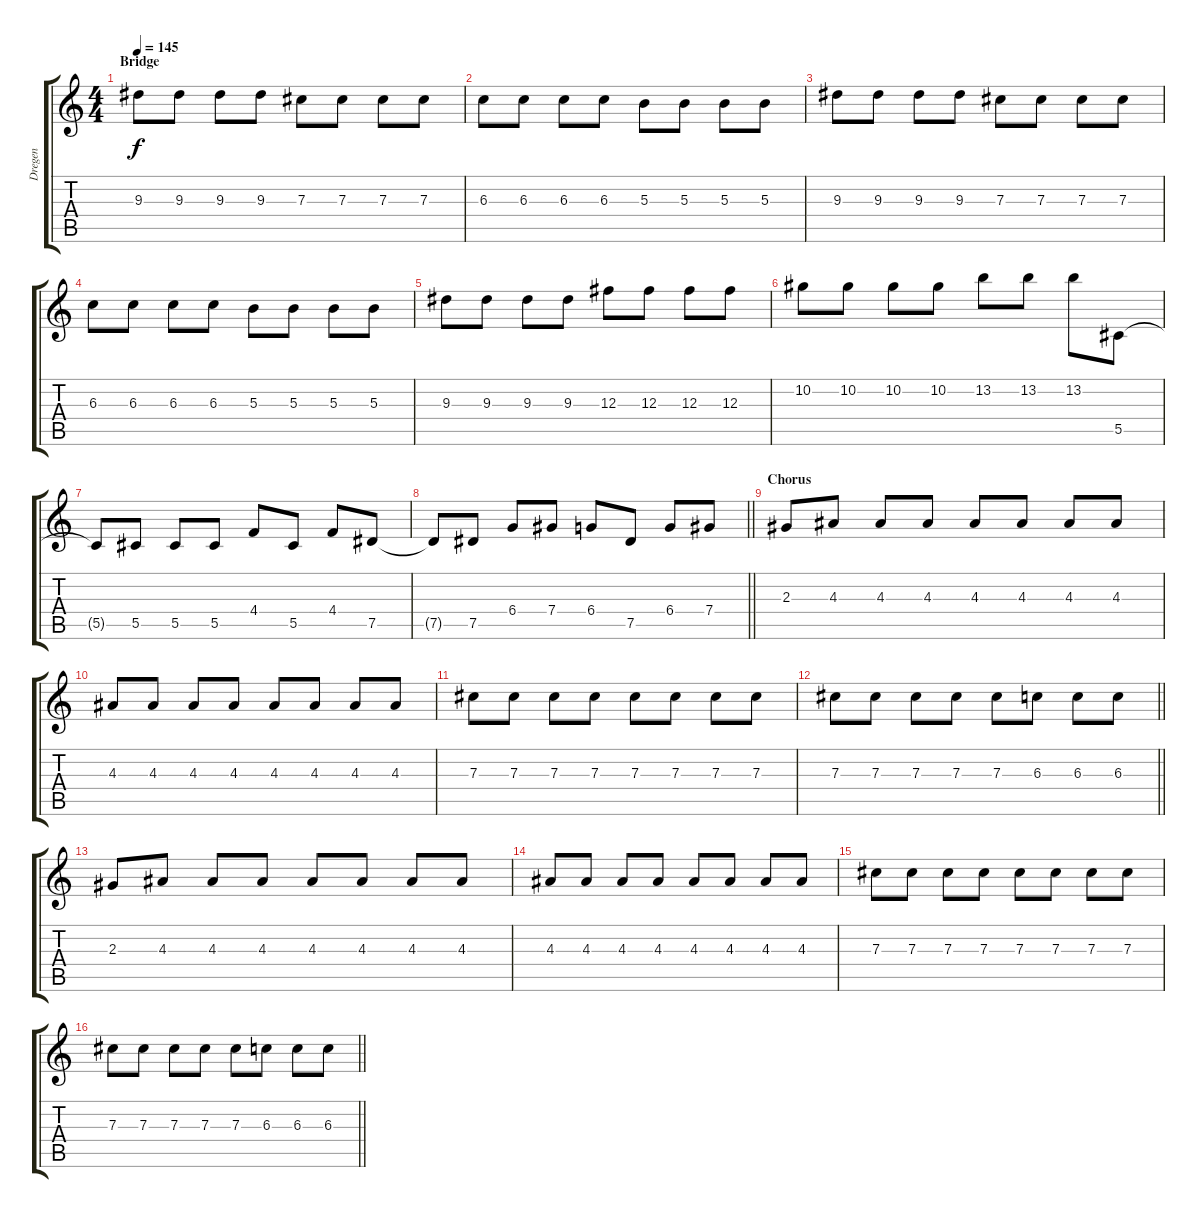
\track ("Dregen" "Dregen") {instrument overdrivenguitar}
\staff {score tabs}
\tuning (Eb4 Bb3 Gb3 Db3 Ab2 Eb2) {hide}
\ts (4 4)
\section ("" "Bridge")
\tempo 145
\clef g2
\ks c
9.3.8{dy f} 9.3.8 9.3.8 9.3.8 7.3.8 7.3.8 7.3.8 7.3.8 |
6.3.8 6.3.8 6.3.8 6.3.8 5.3.8 5.3.8 5.3.8 5.3.8 |
9.3.8 9.3.8 9.3.8 9.3.8 7.3.8 7.3.8 7.3.8 7.3.8 |
6.3.8 6.3.8 6.3.8 6.3.8 5.3.8 5.3.8 5.3.8 5.3.8 |
9.3.8 9.3.8 9.3.8 9.3.8 12.3.8 12.3.8 12.3.8 12.3.8 |
10.2.8 10.2.8 10.2.8 10.2.8 13.2.8 13.2.8 13.2.8 5.5.8 |
5.5{t}.8 5.5.8 5.5.8 5.5.8 4.4.8 5.5.8 4.4.8 7.5.8 |
\barLineRight lightlight
7.5{t}.8 7.5.8 6.4.8 7.4.8 6.4.8 7.5.8 6.4.8 7.4.8 |
\section ("" "Chorus")
2.3.8 4.3.8 4.3.8 4.3.8 4.3.8 4.3.8 4.3.8 4.3.8 |
4.3.8 4.3.8 4.3.8 4.3.8 4.3.8 4.3.8 4.3.8 4.3.8 |
7.3.8 7.3.8 7.3.8 7.3.8 7.3.8 7.3.8 7.3.8 7.3.8 |
\barLineRight lightlight
7.3.8 7.3.8 7.3.8 7.3.8 7.3.8 6.3.8 6.3.8 6.3.8 |
2.3.8 4.3.8 4.3.8 4.3.8 4.3.8 4.3.8 4.3.8 4.3.8 |
4.3.8 4.3.8 4.3.8 4.3.8 4.3.8 4.3.8 4.3.8 4.3.8 |
7.3.8 7.3.8 7.3.8 7.3.8 7.3.8 7.3.8 7.3.8 7.3.8 |
\barLineRight lightlight
7.3.8 7.3.8 7.3.8 7.3.8 7.3.8 6.3.8 6.3.8 6.3.8
